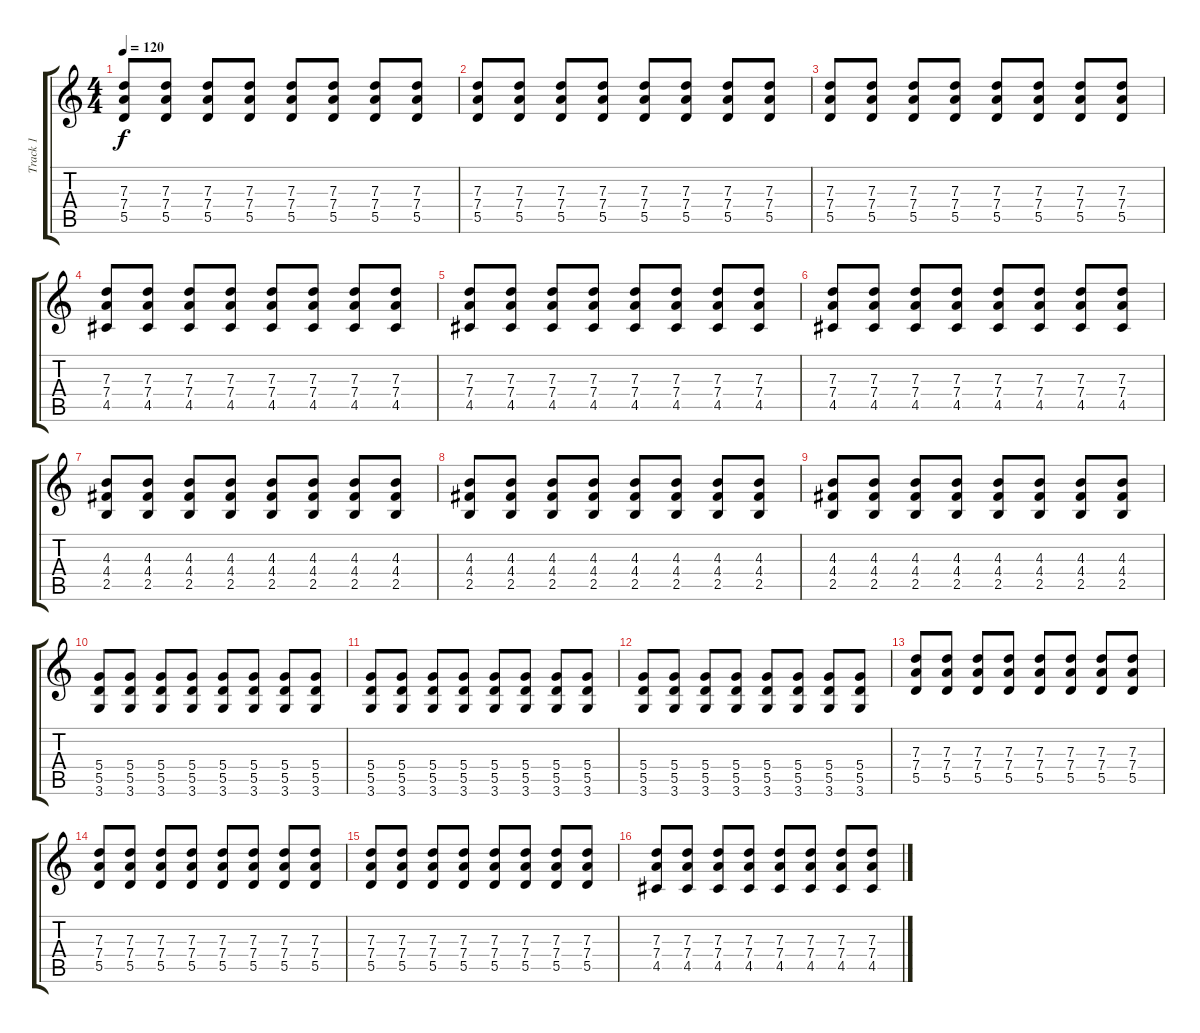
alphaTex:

\track ("Track 1" "Track 1") {instrument acousticguitarsteel}
\staff {score tabs}
\tuning (E4 B3 G3 D3 A2 E2) {hide}
\ts (4 4)
\tempo 120
\clef g2
\ks c
(7.3 7.4 5.5).8{dy f} (7.3 7.4 5.5).8 (7.3 7.4 5.5).8 (7.3 7.4 5.5).8 (7.3 7.4 5.5).8 (7.3 7.4 5.5).8 (7.3 7.4 5.5).8 (7.3 7.4 5.5).8 |
(7.3 7.4 5.5).8 (7.3 7.4 5.5).8 (7.3 7.4 5.5).8 (7.3 7.4 5.5).8 (7.3 7.4 5.5).8 (7.3 7.4 5.5).8 (7.3 7.4 5.5).8 (7.3 7.4 5.5).8 |
(7.3 7.4 5.5).8 (7.3 7.4 5.5).8 (7.3 7.4 5.5).8 (7.3 7.4 5.5).8 (7.3 7.4 5.5).8 (7.3 7.4 5.5).8 (7.3 7.4 5.5).8 (7.3 7.4 5.5).8 |
(7.3 7.4 4.5).8 (7.3 7.4 4.5).8 (7.3 7.4 4.5).8 (7.3 7.4 4.5).8 (7.3 7.4 4.5).8 (7.3 7.4 4.5).8 (7.3 7.4 4.5).8 (7.3 7.4 4.5).8 |
(7.3 7.4 4.5).8 (7.3 7.4 4.5).8 (7.3 7.4 4.5).8 (7.3 7.4 4.5).8 (7.3 7.4 4.5).8 (7.3 7.4 4.5).8 (7.3 7.4 4.5).8 (7.3 7.4 4.5).8 |
(7.3 7.4 4.5).8 (7.3 7.4 4.5).8 (7.3 7.4 4.5).8 (7.3 7.4 4.5).8 (7.3 7.4 4.5).8 (7.3 7.4 4.5).8 (7.3 7.4 4.5).8 (7.3 7.4 4.5).8 |
(4.3 4.4 2.5).8 (4.3 4.4 2.5).8 (4.3 4.4 2.5).8 (4.3 4.4 2.5).8 (4.3 4.4 2.5).8 (4.3 4.4 2.5).8 (4.3 4.4 2.5).8 (4.3 4.4 2.5).8 |
(4.3 4.4 2.5).8 (4.3 4.4 2.5).8 (4.3 4.4 2.5).8 (4.3 4.4 2.5).8 (4.3 4.4 2.5).8 (4.3 4.4 2.5).8 (4.3 4.4 2.5).8 (4.3 4.4 2.5).8 |
(4.3 4.4 2.5).8 (4.3 4.4 2.5).8 (4.3 4.4 2.5).8 (4.3 4.4 2.5).8 (4.3 4.4 2.5).8 (4.3 4.4 2.5).8 (4.3 4.4 2.5).8 (4.3 4.4 2.5).8 |
(5.4 5.5 3.6).8 (5.4 5.5 3.6).8 (5.4 5.5 3.6).8 (5.4 5.5 3.6).8 (5.4 5.5 3.6).8 (5.4 5.5 3.6).8 (5.4 5.5 3.6).8 (5.4 5.5 3.6).8 |
(5.4 5.5 3.6).8 (5.4 5.5 3.6).8 (5.4 5.5 3.6).8 (5.4 5.5 3.6).8 (5.4 5.5 3.6).8 (5.4 5.5 3.6).8 (5.4 5.5 3.6).8 (5.4 5.5 3.6).8 |
(5.4 5.5 3.6).8 (5.4 5.5 3.6).8 (5.4 5.5 3.6).8 (5.4 5.5 3.6).8 (5.4 5.5 3.6).8 (5.4 5.5 3.6).8 (5.4 5.5 3.6).8 (5.4 5.5 3.6).8 |
(7.3 7.4 5.5).8 (7.3 7.4 5.5).8 (7.3 7.4 5.5).8 (7.3 7.4 5.5).8 (7.3 7.4 5.5).8 (7.3 7.4 5.5).8 (7.3 7.4 5.5).8 (7.3 7.4 5.5).8 |
(7.3 7.4 5.5).8 (7.3 7.4 5.5).8 (7.3 7.4 5.5).8 (7.3 7.4 5.5).8 (7.3 7.4 5.5).8 (7.3 7.4 5.5).8 (7.3 7.4 5.5).8 (7.3 7.4 5.5).8 |
(7.3 7.4 5.5).8 (7.3 7.4 5.5).8 (7.3 7.4 5.5).8 (7.3 7.4 5.5).8 (7.3 7.4 5.5).8 (7.3 7.4 5.5).8 (7.3 7.4 5.5).8 (7.3 7.4 5.5).8 |
(7.3 7.4 4.5).8 (7.3 7.4 4.5).8 (7.3 7.4 4.5).8 (7.3 7.4 4.5).8 (7.3 7.4 4.5).8 (7.3 7.4 4.5).8 (7.3 7.4 4.5).8 (7.3 7.4 4.5).8
